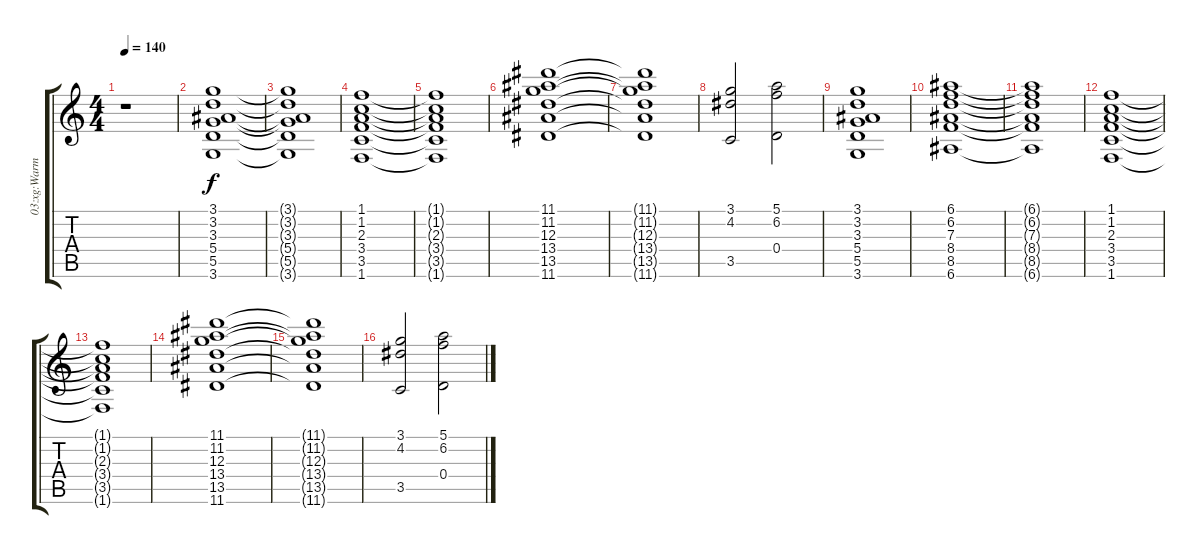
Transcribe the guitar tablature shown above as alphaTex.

\track ("03:xg:Warm Pad" "03:xg:Warm") {instrument acousticguitarnylon}
\staff {score tabs}
\tuning (E4 B3 G3 D3 A2 E2) {hide}
\ts (4 4)
\tempo 140
\clef g2
\ks c
r.1{dy f instrument acousticguitarnylon} |
(3.1 3.2 3.3 5.4 5.5 3.6).1 |
(3.1{t} 3.2{t} 3.3{t} 5.4{t} 5.5{t} 3.6{t}).1 |
(1.1 1.2 2.3 3.4 3.5 1.6).1 |
(1.1{t} 1.2{t} 2.3{t} 3.4{t} 3.5{t} 1.6{t}).1 |
(11.1 11.2 12.3 13.4 13.5 11.6).1 |
(11.1{t} 11.2{t} 12.3{t} 13.4{t} 13.5{t} 11.6{t}).1 |
(3.1 4.2 3.5).2 (5.1 6.2 0.4).2 |
(3.1 3.2 3.3 5.4 5.5 3.6).1 |
(6.1 6.2 7.3 8.4 8.5 6.6).1 |
(6.1{t} 6.2{t} 7.3{t} 8.4{t} 8.5{t} 6.6{t}).1 |
(1.1 1.2 2.3 3.4 3.5 1.6).1 |
(1.1{t} 1.2{t} 2.3{t} 3.4{t} 3.5{t} 1.6{t}).1 |
(11.1 11.2 12.3 13.4 13.5 11.6).1 |
(11.1{t} 11.2{t} 12.3{t} 13.4{t} 13.5{t} 11.6{t}).1 |
(3.1 4.2 3.5).2 (5.1 6.2 0.4).2
